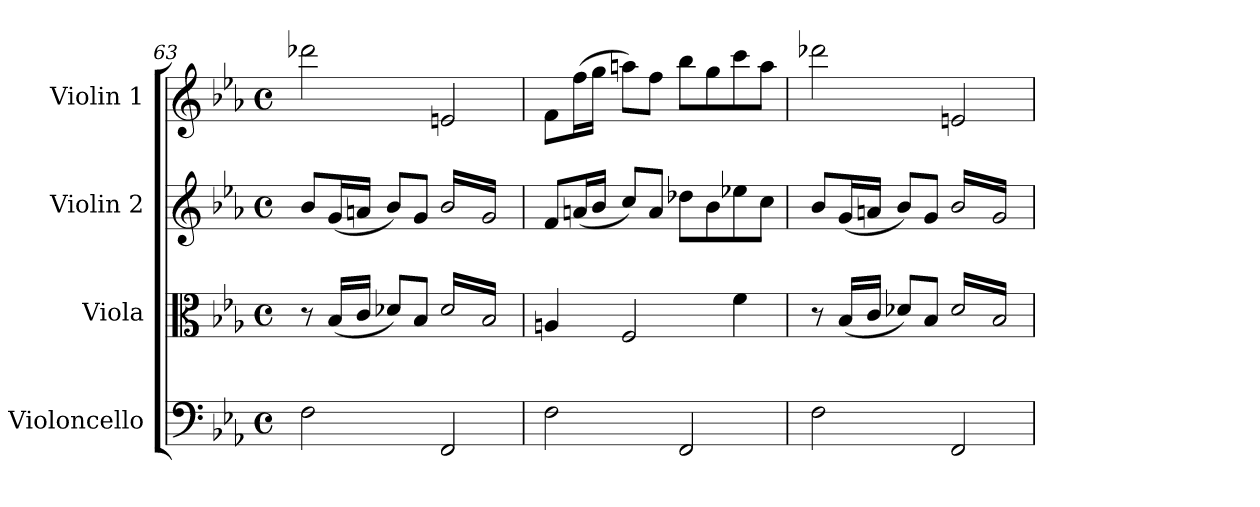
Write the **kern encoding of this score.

**kern	**kern	**kern	**kern
*part4	*part3	*part2	*part1
*staff4	*staff3	*staff2	*staff1
*I"Violoncello	*I"Viola	*I"Violin 2	*I"Violin 1
*I'Vc	*I'Vla	*I'Vln	*I'Vln
*clefF4	*clefC3	*clefG2	*clefG2
*k[b-e-a-]	*k[b-e-a-]	*k[b-e-a-]	*k[b-e-a-]
*M4/4	*M4/4	*M4/4	*M4/4
*met(c)	*met(c)	*met(c)	*met(c)
=63	=63	=63	=63
2F\	8r	8b-/L	2ddd-X\
.	(16B-/LL	(16g/L	.
.	16c/JJ	16an/JJ	.
.	8d-X/L)	8b-/L)	.
.	8B-/J	8g/J	.
*	*tremolo	*	*
*	*	*tremolo	*
2FF/	16d-/LL	16b-/LL	2en/
.	16B-/	16g/	.
.	16d-/	16b-/	.
.	16B-/	16g/	.
.	16d-/	16b-/	.
.	16B-/	16g/	.
.	16d-/	16b-/	.
.	16B-/JJ	16g/JJ	.
*	*	*Xtremolo	*
*	*Xtremolo	*	*
=64	=64	=64	=64
2F\	4An/	8f/L	8f\L
.	.	.	.
.	.	(16an/L	(16ff\L
.	.	16b-/JJ	16gg\JJ
.	2F/	8cc/L)	8aan\L)
.	.	8a/J	8ff\J
2FF/	.	8dd-X\L	8bb-\L
.	.	8b-\	8gg\
.	4f\	8ee-X\	8ccc\
.	.	8cc\J	8aa\J
!!LO:PB:g=z
=65	=65	=65	=65
2F\	8r	8b-/L	2ddd-X\
.	(16B-/LL	(16g/L	.
.	16c/JJ	16an/JJ	.
.	8d-X/L)	8b-/L)	.
.	8B-/J	8g/J	.
*	*tremolo	*	*
*	*	*tremolo	*
2FF/	16d-/LL	16b-/LL	2en/
.	16B-/	16g/	.
.	16d-/	16b-/	.
.	16B-/	16g/	.
.	16d-/	16b-/	.
.	16B-/	16g/	.
.	16d-/	16b-/	.
.	16B-/JJ	16g/JJ	.
*	*	*Xtremolo	*
*	*Xtremolo	*	*
.	.	.	.
.	.	.	.
.	.	.	.
.	.	.	.
=	=	=	=
*-	*-	*-	*-
